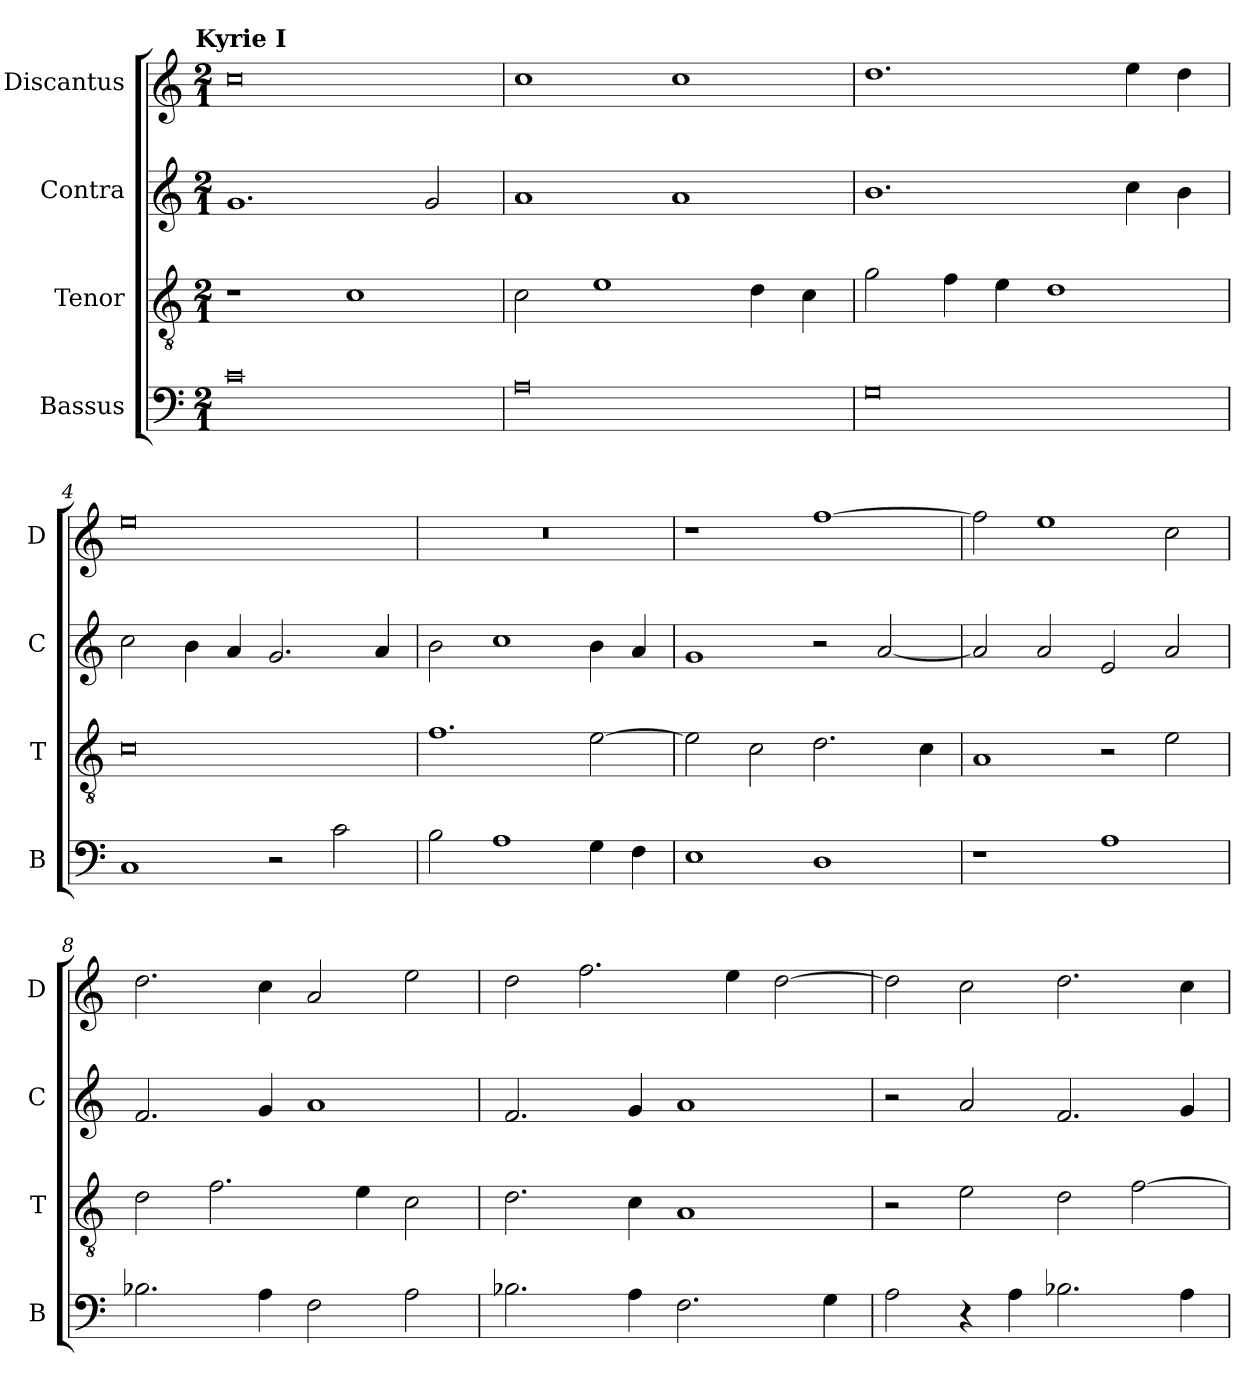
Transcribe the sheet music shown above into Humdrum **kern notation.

**kern	**kern	**kern	**kern
*part4	*part3	*part2	*part1
*staff4	*staff3	*staff2	*staff1
*I"Bassus	*I"Tenor	*I"Contra	*I"Discantus
*I'B	*I'T	*I'C	*I'D
*clefF4	*clefGv2	*clefG2	*clefG2
*k[]	*k[]	*k[]	*k[]
!!LO:TX:omd:t=Kyrie I
*M2/1	*M2/1	*M2/1	*M2/1
=1	=1	=1	=1
0c	1r	1.g	0cc
.	1c	.	.
.	.	2g/	.
=2	=2	=2	=2
0A	2c\	1a	1cc
.	1e	.	.
.	.	1a	1cc
.	4d\	.	.
.	4c\	.	.
=3	=3	=3	=3
0G	2g\	1.b	1.dd
.	4f\	.	.
.	4e\	.	.
.	1d	.	.
.	.	4cc\	4ee\
.	.	4b\	4dd\
=4	=4	=4	=4
1C	0c	2cc\	0ee
.	.	4b\	.
.	.	4a/	.
2r	.	2.g/	.
2c\	.	.	.
.	.	4a/	.
=5	=5	=5	=5
2B\	1.f	2b\	0r
1A	.	1cc	.
4G\	[2e\	4b\	.
4F\	.	4a/	.
=6	=6	=6	=6
1E	2e\]	1g	1r
.	2c\	.	.
1D	2.d\	2r	[1ff
.	.	[2a/	.
.	4c\	.	.
=7	=7	=7	=7
1r	1A	2a/]	2ff\]
.	.	2a/	1ee
1A	2r	2e/	.
.	2e\	2a/	2cc\
=8	=8	=8	=8
2.B-X\	2d\	2.f/	2.dd\
.	2.f\	.	.
4A\	.	4g/	4cc\
2F\	.	1a	2a/
.	4e\	.	.
2A\	2c\	.	2ee\
=9	=9	=9	=9
2.B-X\	2.d\	2.f/	2dd\
.	.	.	2.ff\
4A\	4c\	4g/	.
2.F\	1A	1a	.
.	.	.	4ee\
.	.	.	[2dd\
4G\	.	.	.
=10	=10	=10	=10
2A\	2r	2r	2dd\]
4r	2e\	2a/	2cc\
4A\	.	.	.
2.B-X\	2d\	2.f/	2.dd\
.	[2f\	.	.
4A\	.	4g/	4cc\
=	=	=	=
*-	*-	*-	*-
